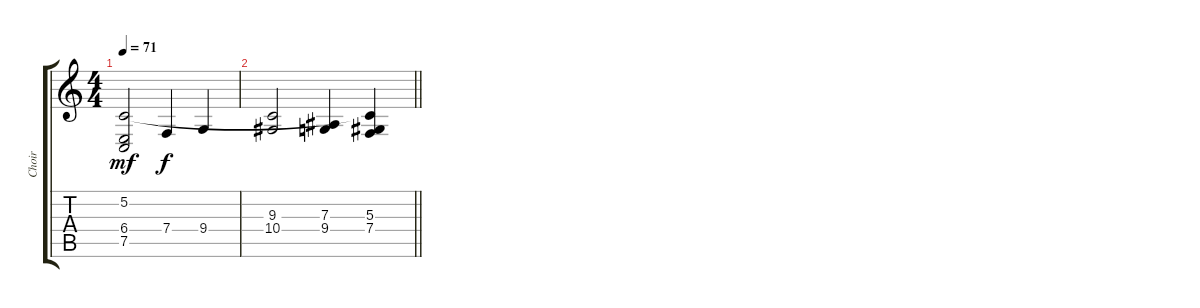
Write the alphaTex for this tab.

\track ("Choir" "Choir") {instrument choiraahs}
\staff {score tabs}
\tuning (C4 G3 Eb3 Bb2 F2 C2) {hide}
\ts (4 4)
\tempo 71
\clef g2
\ks c
(5.2 6.4 7.5).2{dy mf} 7.4.4{dy f} 9.4.4 |
\barLineRight lightlight
(9.3 10.4).2 (7.3 9.4).4 (5.2{t} 5.3 7.4).4
